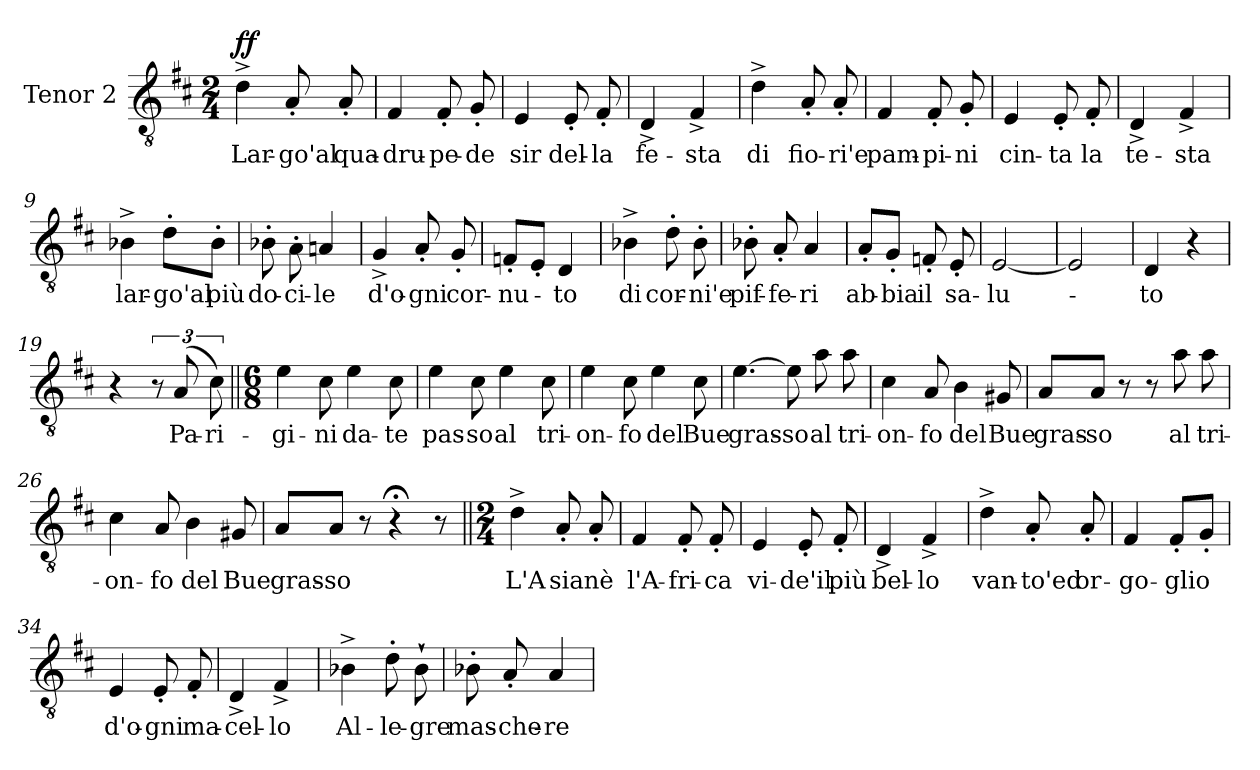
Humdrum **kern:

**kern	**text	**dynam
*part1	*part1	*part1
*staff1	*staff1	*staff1
*I"Tenor 2	*	*
*I'T.2	*	*
*clefGv2	*	*
*k[f#c#]	*	*
*D:	*	*
*M2/4	*	*
=1	=1	=1
!	!	!LO:DY:a
4d^\	Lar-	ff
8A'/	-go'al	.
8A'/	qua-	.
=2	=2	=2
4F#/	-dru-	.
8F#'/	-pe-	.
8G'/	-de	.
=3	=3	=3
4E/	sir	.
8E'/	del-	.
8F#'/	-la	.
=4	=4	=4
4D^/	fe-	.
4F#^/	-sta	.
=5	=5	=5
4d^\	di	.
8A'/	fio-	.
8A'/	-ri'e	.
=6	=6	=6
4F#/	pam-	.
8F#'/	-pi-	.
8G'/	-ni	.
=7	=7	=7
4E/	cin-	.
8E'/	-ta	.
8F#'/	la	.
=8	=8	=8
4D^/	te-	.
4F#^/	-sta	.
!!LO:PB:g=z
=9	=9	=9
4B-X^\	lar-	.
8d'\L	-go'al	.
8B-'\J	più	.
=10	=10	=10
8B-X'\	do-	.
8A'\	-ci-	.
4An/	-le	.
=11	=11	=11
4G^/	d'o-	.
8A'/	-gni	.
8G'/	cor-	.
=12	=12	=12
8Fn'/L	-nu-	.
8E'/J	.	.
4D/	-to	.
=13	=13	=13
4B-X^\	di	.
8d'\	cor-	.
8B-'\	-ni'e	.
=14	=14	=14
8B-X'\	pif-	.
8A'/	-fe-	.
4A/	-ri	.
=15	=15	=15
8A'/L	ab-	.
8G'/J	-bia	.
8Fn'/	il	.
8E'/	sa-	.
=16	=16	=16
[2E/	-lu-	.
=17	=17	=17
2E/]	.	.
=18	=18	=18
4D/	-to	.
4r	.	.
!!LO:LB:g=z
=19	=19	=19
4r	.	.
12r	.	.
(>12A/	Pa-	.
12c#\)	-ri-	.
=20||	=20||	=20||
*M6/8	*	*
4e\	-gi-	.
8c#\	-ni	.
4e\	da-	.
8c#\	-te	.
=21	=21	=21
4e\	pas-	.
8c#\	-so	.
4e\	al	.
8c#\	tri-	.
=22	=22	=22
4e\	-on-	.
8c#\	-fo	.
4e\	del	.
8c#\	Bue	.
=23	=23	=23
[4.e\	gras-	.
8e\]	-so	.
8a\	al	.
8a\	tri-	.
=24	=24	=24
4c#\	-on-	.
8A/	-fo	.
4B\	del	.
8G#X/	Bue	.
!!LO:PB:g=z
=25	=25	=25
8A/L	gras-	.
8A/J	-so	.
8r	.	.
8r	.	.
8a\	al	.
8a\	tri-	.
=26	=26	=26
4c#\	-on-	.
8A/	-fo	.
4B\	del	.
8G#X/	Bue	.
=27	=27	=27
8A/L	gras-	.
8A/J	-so	.
8r	.	.
4r;<	.	.
8r	.	.
=28||	=28||	=28||
*M2/4	*	*
4d^\	L'A	.
8A'/	sia	.
8A'/	nè	.
=29	=29	=29
4F#/	l'A-	.
8F#'/	-fri-	.
8F#'/	-ca	.
=30	=30	=30
4E/	vi-	.
8E'/	-de'il	.
8F#'/	più	.
=31	=31	=31
4D^/	bel-	.
4F#^/	-lo	.
!!LO:LB:g=z
=32	=32	=32
4d^\	van-	.
8A'/	-to'ed	.
8A'/	or-	.
=33	=33	=33
4F#/	-go-	.
8F#'/L	-glio	.
8G'/J	.	.
=34	=34	=34
4E/	d'o-	.
8E'/	-gni	.
8F#'/	ma-	.
=35	=35	=35
4D^/	-cel-	.
4F#^/	-lo	.
=36	=36	=36
4B-X^\	Al-	.
8d'\	-le-	.
8B-''\	-gre	.
=37	=37	=37
8B-X'\	mas-	.
8A'/	-che-	.
4A/	-re	.
=	=	=
*-	*-	*-
